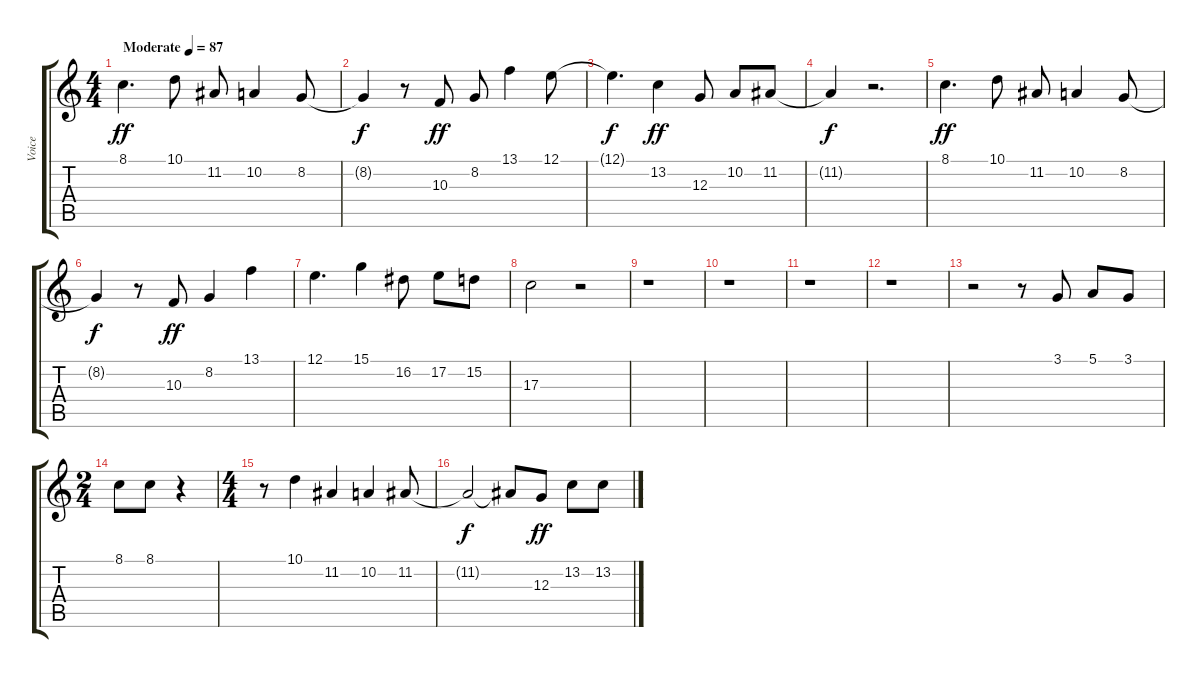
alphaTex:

\track ("Voice" "Voice") {instrument pad1newage}
\staff {score tabs}
\tuning (E4 B3 G3 D3 A2 E2) {hide}
\ts (4 4)
\tempo (87 "Moderate")
\clef g2
\ks c
8.1.4{d dy ff instrument pad1newage} 10.1.8 11.2.8 10.2.4 8.2.8 |
8.2{t}.4{dy f} r.8 10.3.8{dy ff} 8.2.8 13.1.4 12.1.8 |
12.1{t}.4{d dy f} 13.2.4{dy ff} 12.3.8 10.2.8 11.2.8 |
11.2{t}.4{dy f} r.2{d} |
8.1.4{d dy ff} 10.1.8 11.2.8 10.2.4 8.2.8 |
8.2{t}.4{dy f} r.8 10.3.8{dy ff} 8.2.4 13.1.4 |
12.1.4{d} 15.1.4 16.2.8 17.2.8 15.2.8 |
17.3.2 r.2 |
r.1 |
r.1 |
r.1 |
r.1 |
r.2 r.8 3.1.8 5.1.8 3.1.8 |
\ts (2 4)
8.1.8 8.1.8 r.4 |
\ts (4 4)
r.8 10.1.4 11.2.4 10.2.4 11.2.8 |
11.2{t}.2{dy f} 11.2{t}.8 12.3.8{dy ff} 13.2.8 13.2.8
